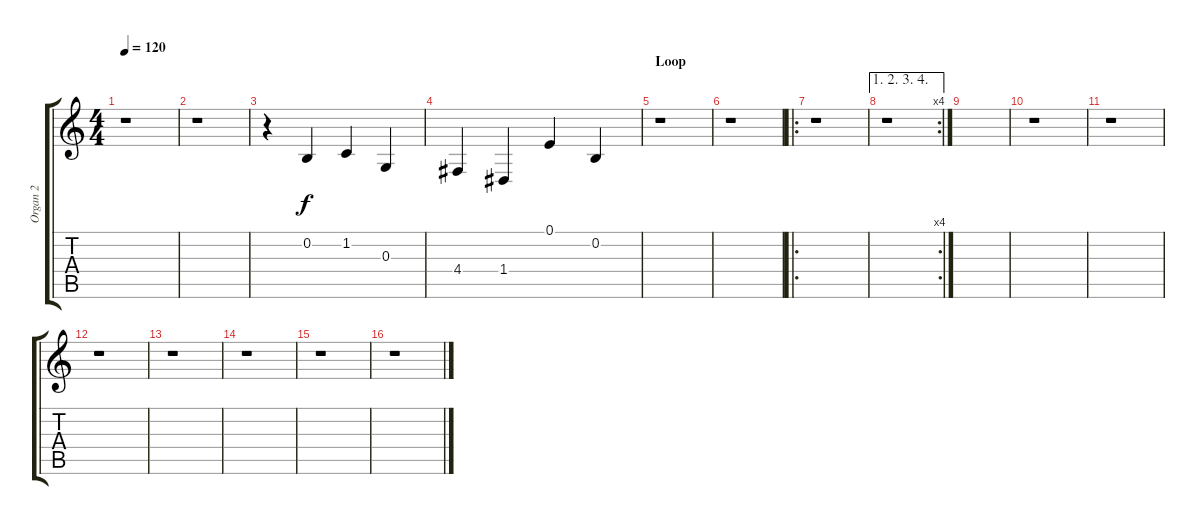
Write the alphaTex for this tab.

\track ("Organ 2" "Organ 2") {instrument churchorgan}
\staff {score tabs}
\tuning (E4 B3 G3 D3 A2 E2) {hide}
\ts (4 4)
\tempo 120
\clef g2
\ks c
r.1{dy f} |
r.1 |
r.4 0.2.4 1.2.4 0.3.4 |
4.4.4 1.4.4 0.1.4 0.2.4 |
\section ("" "Loop")
r.1 |
r.1 |
\ro
r.1 |
\ae (1 2 3 4)
\rc 4
r.1 |
|
r.1 |
r.1 |
r.1 |
r.1 |
r.1 |
r.1 |
r.1
